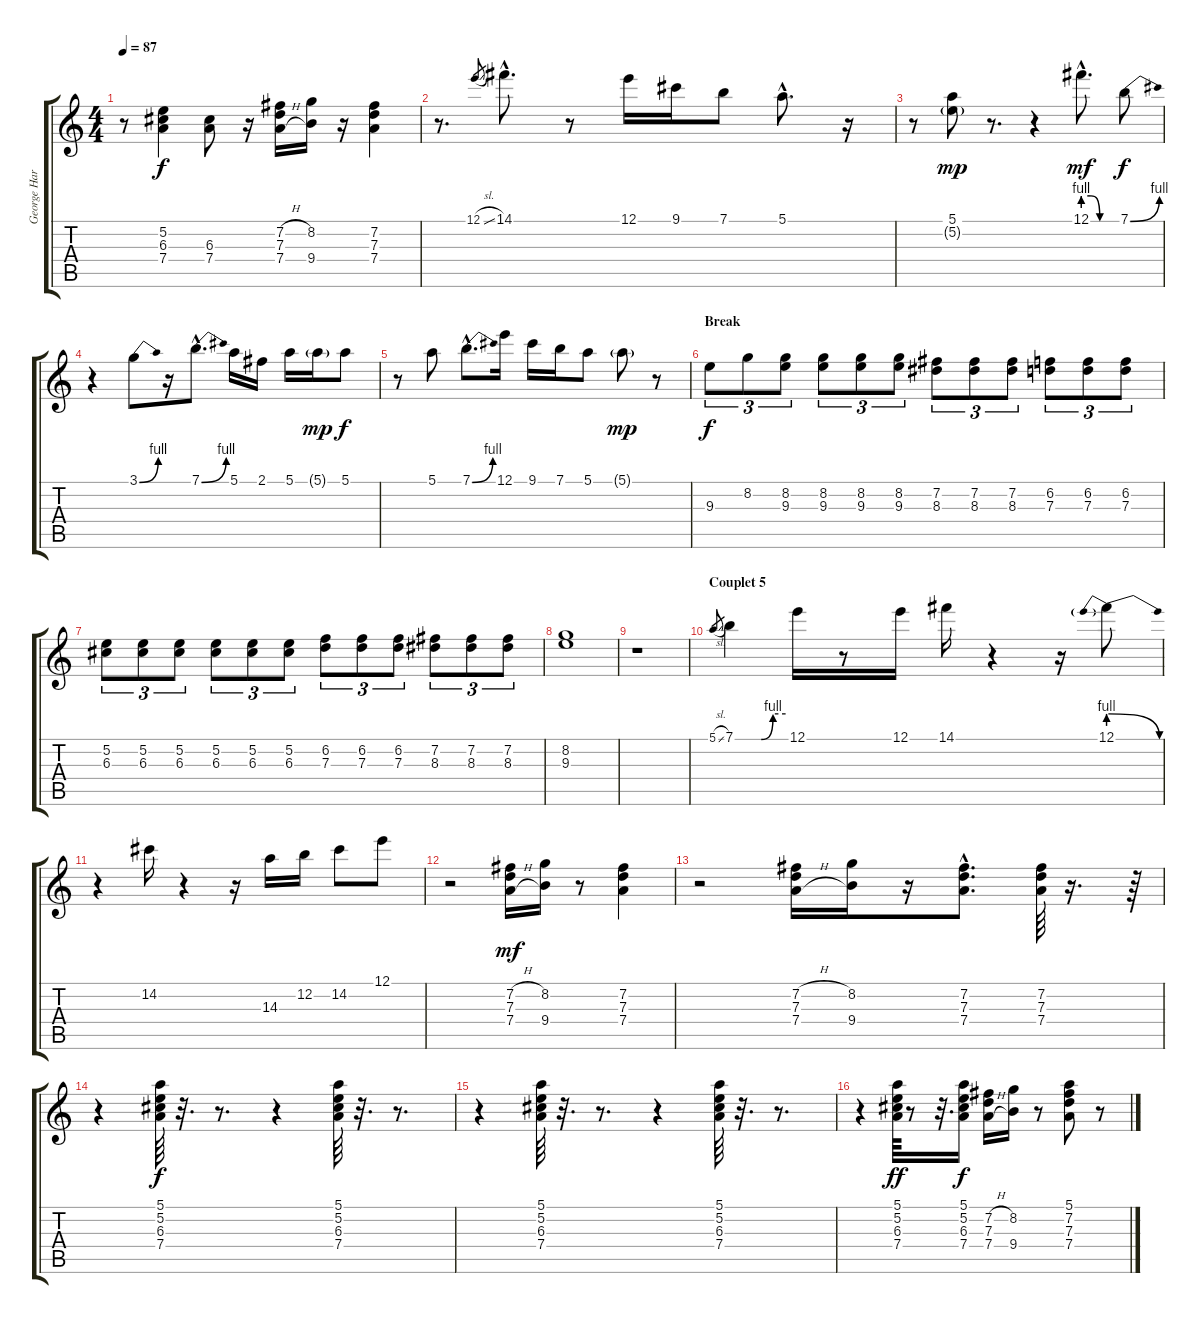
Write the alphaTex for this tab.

\track ("George Harrison (Guitare 1)" "George Har") {instrument distortionguitar}
\staff {score tabs}
\tuning (E4 B3 G3 D3 A2 E2) {hide}
\ts (4 4)
\tempo 87
\clef g2
\ks c
r.8{dy f} (5.2 6.3 7.4).4 (6.3 7.4).8 r.16 (7.2{h} 7.3 7.4{h}).16 (8.2 9.4).16 r.16 (7.2 7.3 7.4).4 |
r.8{d volume 11} 12.1{sl}.8{gr} 14.1{hac}.8{d} r.8 12.1.16 9.1.16 7.1.8 5.1{hac}.8{d} r.16 |
r.8 (5.1 5.2{g}).8{dy mp} r.8{d} r.4 12.1{be (custom 0 4 14 4 30 0 60 0) hac}.8{d dy mf} 7.1{be (bend 0 0 60 4)}.8{dy f} |
r.4 3.1{be (bend 0 0 60 4)}.8 r.16 7.1{be (bend 0 0 60 4) hac}.8{d} 5.1.16 2.1.16 5.1.16 5.1{g}.16{dy mp} 5.1.8{dy f} |
r.8 5.1.8 7.1{be (bend 0 0 60 4) hac}.8{d} 12.1.16 9.1.16 7.1.16 5.1.8 5.1{g}.8{dy mp} r.8 |
\section ("" "Break")
9.3.8{tu (3 2) dy f volume 10} 8.2.8{tu (3 2)} (8.2 9.3).8{tu (3 2)} (8.2 9.3).8{tu (3 2)} (8.2 9.3).8{tu (3 2)} (8.2 9.3).8{tu (3 2)} (7.2 8.3).8{tu (3 2)} (7.2 8.3).8{tu (3 2)} (7.2 8.3).8{tu (3 2)} (6.2 7.3).8{tu (3 2)} (6.2 7.3).8{tu (3 2)} (6.2 7.3).8{tu (3 2)} |
(5.2 6.3).8{tu (3 2)} (5.2 6.3).8{tu (3 2)} (5.2 6.3).8{tu (3 2)} (5.2 6.3).8{tu (3 2)} (5.2 6.3).8{tu (3 2)} (5.2 6.3).8{tu (3 2)} (6.2 7.3).8{tu (3 2)} (6.2 7.3).8{tu (3 2)} (6.2 7.3).8{tu (3 2)} (7.2 8.3).8{tu (3 2)} (7.2 8.3).8{tu (3 2)} (7.2 8.3).8{tu (3 2)} |
(8.2 9.3).1{volume 0} |
r.1{volume 12} |
\section ("" "Couplet 5")
5.1{sl}.8{gr} 7.1{be (custom 0 0 31 0 45 4 60 4)}.4 12.1.16 r.8 12.1.16 14.1.16 r.4 r.16 12.1{be (prebendrelease 0 4 60 0)}.8 |
r.4 14.2.16 r.4 r.16 14.3.16 12.2.16 14.2.8 12.1.8 |
r.2 (7.2{h} 7.3 7.4{h}).16{dy mf} (8.2 9.4).16 r.8 (7.2 7.3 7.4).4 |
r.2 (7.2{h} 7.3 7.4{h}).16 (8.2 9.4).16 r.16 (7.2{hac} 7.3{hac} 7.4{hac}).8{d} (7.2 7.3 7.4).64 r.16{d} r.64 |
r.4 (5.1 5.2 6.3 7.4).64{dy f} r.32{d} r.8{d} r.4 (5.1 5.2 6.3 7.4).64 r.32{d} r.8{d} |
r.4 (5.1 5.2 6.3 7.4).64 r.32{d} r.8{d} r.4 (5.1 5.2 6.3 7.4).64 r.32{d} r.8{d} |
r.4 (5.1 5.2 6.3 7.4).64{dy ff} r.8 r.32{d} (5.1 5.2 6.3 7.4).16{dy f} (7.2{h} 7.3 7.4{h}).16 (8.2 9.4).16 r.8 (5.1 7.2 7.3 7.4).8 r.8
